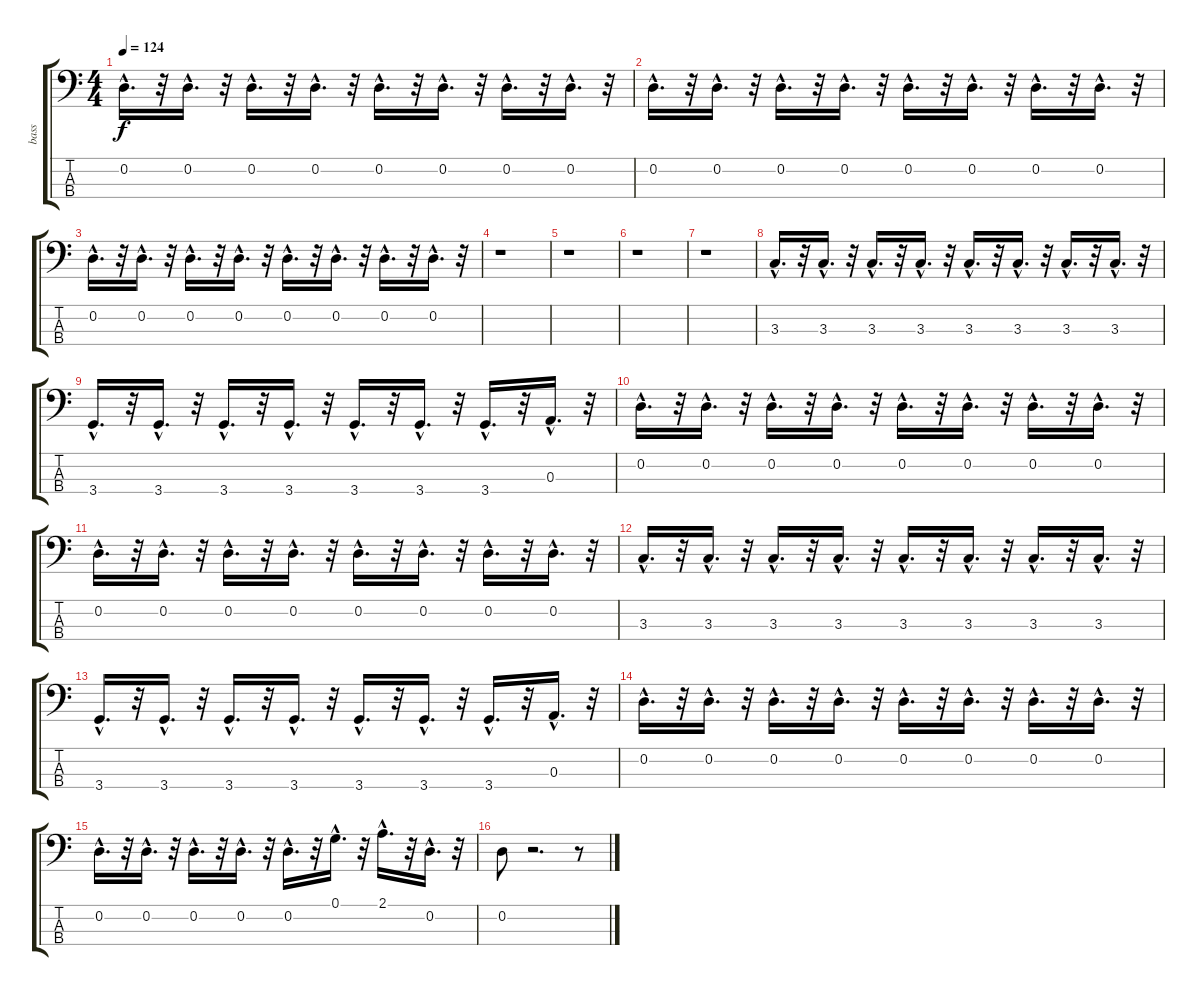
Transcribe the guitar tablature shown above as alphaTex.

\track ("bass" "bass") {instrument fretlessbass}
\staff {score tabs}
\tuning (G2 D2 A1 E1) {hide}
\ts (4 4)
\tempo 124
\clef f4
\ks c
0.2{hac}.16{d dy f} r.32 0.2{hac}.16{d} r.32 0.2{hac}.16{d} r.32 0.2{hac}.16{d} r.32 0.2{hac}.16{d} r.32 0.2{hac}.16{d} r.32 0.2{hac}.16{d} r.32 0.2{hac}.16{d} r.32 |
0.2{hac}.16{d} r.32 0.2{hac}.16{d} r.32 0.2{hac}.16{d} r.32 0.2{hac}.16{d} r.32 0.2{hac}.16{d} r.32 0.2{hac}.16{d} r.32 0.2{hac}.16{d} r.32 0.2{hac}.16{d} r.32 |
0.2{hac}.16{d} r.32 0.2{hac}.16{d} r.32 0.2{hac}.16{d} r.32 0.2{hac}.16{d} r.32 0.2{hac}.16{d} r.32 0.2{hac}.16{d} r.32 0.2{hac}.16{d} r.32 0.2{hac}.16{d} r.32 |
r.1 |
r.1 |
r.1 |
r.1 |
3.3{hac}.16{d} r.32 3.3{hac}.16{d} r.32 3.3{hac}.16{d} r.32 3.3{hac}.16{d} r.32 3.3{hac}.16{d} r.32 3.3{hac}.16{d} r.32 3.3{hac}.16{d} r.32 3.3{hac}.16{d} r.32 |
3.4{hac}.16{d} r.32 3.4{hac}.16{d} r.32 3.4{hac}.16{d} r.32 3.4{hac}.16{d} r.32 3.4{hac}.16{d} r.32 3.4{hac}.16{d} r.32 3.4{hac}.16{d} r.32 0.3{hac}.16{d} r.32 |
0.2{hac}.16{d} r.32 0.2{hac}.16{d} r.32 0.2{hac}.16{d} r.32 0.2{hac}.16{d} r.32 0.2{hac}.16{d} r.32 0.2{hac}.16{d} r.32 0.2{hac}.16{d} r.32 0.2{hac}.16{d} r.32 |
0.2{hac}.16{d} r.32 0.2{hac}.16{d} r.32 0.2{hac}.16{d} r.32 0.2{hac}.16{d} r.32 0.2{hac}.16{d} r.32 0.2{hac}.16{d} r.32 0.2{hac}.16{d} r.32 0.2{hac}.16{d} r.32 |
3.3{hac}.16{d} r.32 3.3{hac}.16{d} r.32 3.3{hac}.16{d} r.32 3.3{hac}.16{d} r.32 3.3{hac}.16{d} r.32 3.3{hac}.16{d} r.32 3.3{hac}.16{d} r.32 3.3{hac}.16{d} r.32 |
3.4{hac}.16{d} r.32 3.4{hac}.16{d} r.32 3.4{hac}.16{d} r.32 3.4{hac}.16{d} r.32 3.4{hac}.16{d} r.32 3.4{hac}.16{d} r.32 3.4{hac}.16{d} r.32 0.3{hac}.16{d} r.32 |
0.2{hac}.16{d} r.32 0.2{hac}.16{d} r.32 0.2{hac}.16{d} r.32 0.2{hac}.16{d} r.32 0.2{hac}.16{d} r.32 0.2{hac}.16{d} r.32 0.2{hac}.16{d} r.32 0.2{hac}.16{d} r.32 |
0.2{hac}.16{d} r.32 0.2{hac}.16{d} r.32 0.2{hac}.16{d} r.32 0.2{hac}.16{d} r.32 0.2{hac}.16{d} r.32 0.1{hac}.16{d} r.32 2.1{hac}.16{d} r.32 0.2{hac}.16{d} r.32 |
0.2.8 r.2{d} r.8
